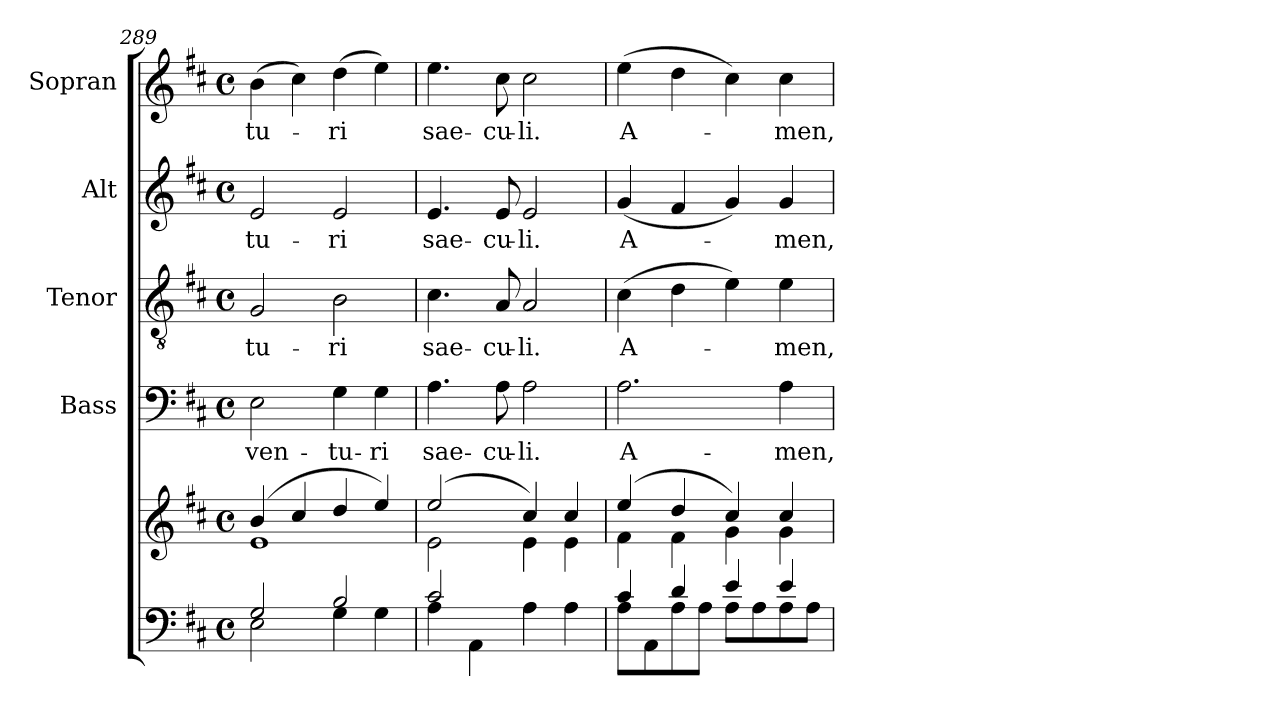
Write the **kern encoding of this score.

**kern	**kern	**kern	**text	**kern	**text	**kern	**text	**kern	**text
*part5	*part5	*part4	*part4	*part3	*part3	*part2	*part2	*part1	*part1
*staff6	*staff5	*staff4	*staff4	*staff3	*staff3	*staff2	*staff2	*staff1	*staff1
*	*	*I"Bass	*	*I"Tenor	*	*I"Alt	*	*I"Sopran	*
*	*	*I'B.	*	*I'T.	*	*I'A.	*	*I'S.	*
*clefF4	*clefG2	*clefF4	*	*clefGv2	*	*clefG2	*	*clefG2	*
*k[f#c#]	*k[f#c#]	*k[f#c#]	*	*k[f#c#]	*	*k[f#c#]	*	*k[f#c#]	*
*D:	*D:	*D:	*	*D:	*	*D:	*	*D:	*
*M4/4	*M4/4	*M4/4	*	*M4/4	*	*M4/4	*	*M4/4	*
*met(c)	*met(c)	*met(c)	*	*met(c)	*	*met(c)	*	*met(c)	*
=289	=289	=289	=289	=289	=289	=289	=289	=289	=289
*^	*^	*	*	*	*	*	*	*	*
!	!	!	!	!	!LO:LY:b	!	!LO:LY:b	!	!LO:LY:b	!	!LO:LY:b
2G/	2E\	(<4b/	1e	2E\	ven-	2G/	-tu-	2e/	-tu-	(>4b\	-tu-
.	.	4cc#/	.	.	.	.	.	.	.	4cc#\)	.
!	!	!	!	!	!LO:LY:b	!	!LO:LY:b	!	!LO:LY:b	!	!LO:LY:b
2B/	4G\	4dd/	.	4G\	-tu-	2B\	-ri	2e/	-ri	(>4dd\	-ri
!	!	!	!	!	!LO:LY:b	!	!	!	!	!	!
.	4G\	4ee/)	.	4G\	-ri	.	.	.	.	4ee\)	.
=290	=290	=290	=290	=290	=290	=290	=290	=290	=290	=290	=290
!	!	!	!	!	!LO:LY:b	!	!LO:LY:b	!	!LO:LY:b	!	!LO:LY:b
2c#/	4A\	(2ee/	2e\	4.A\	sae-	4.c#\	sae-	4.e/	sae-	4.ee\	sae-
.	4AA\	.	.	.	.	.	.	.	.	.	.
!	!	!	!	!	!LO:LY:b	!	!LO:LY:b	!	!LO:LY:b	!	!LO:LY:b
.	.	.	.	8A\	-cu-	8A/	-cu-	8e/	-cu-	8cc#\	-cu-
!	!	!	!	!	!LO:LY:b	!	!LO:LY:b	!	!LO:LY:b	!	!LO:LY:b
2ryy	4A\	4cc#/)	4e\	2A\	-li.	2A/	-li.	2e/	-li.	2cc#\	-li.
.	4A\	4cc#/	4e\	.	.	.	.	.	.	.	.
=291	=291	=291	=291	=291	=291	=291	=291	=291	=291	=291	=291
!	!	!	!	!	!LO:LY:b	!	!LO:LY:b	!	!LO:LY:b	!	!LO:LY:b
4c#/	8A\L	(4ee/	4f#\	2.A\	A-	(>4c#\	A-	(<4g/	A-	(>4ee\	A-
.	8AA\	.	.	.	.	.	.	.	.	.	.
4d/	8A\	4dd/	4f#\	.	.	4d\	.	4f#/	.	4dd\	.
.	8A\J	.	.	.	.	.	.	.	.	.	.
4e/	8A\L	4cc#/)	4g\	.	.	4e\)	.	4g/)	.	4cc#\)	.
.	8A\	.	.	.	.	.	.	.	.	.	.
!	!	!	!	!	!LO:LY:b	!	!LO:LY:b	!	!LO:LY:b	!	!LO:LY:b
4e/	8A\	4cc#/	4g\	4A\	-men,	4e\	-men,	4g/	-men,	4cc#\	-men,
.	8A\J	.	.	.	.	.	.	.	.	.	.
*v	*v	*	*	*	*	*	*	*	*	*	*
*	*v	*v	*	*	*	*	*	*	*	*
=	=	=	=	=	=	=	=	=	=
*-	*-	*-	*-	*-	*-	*-	*-	*-	*-
